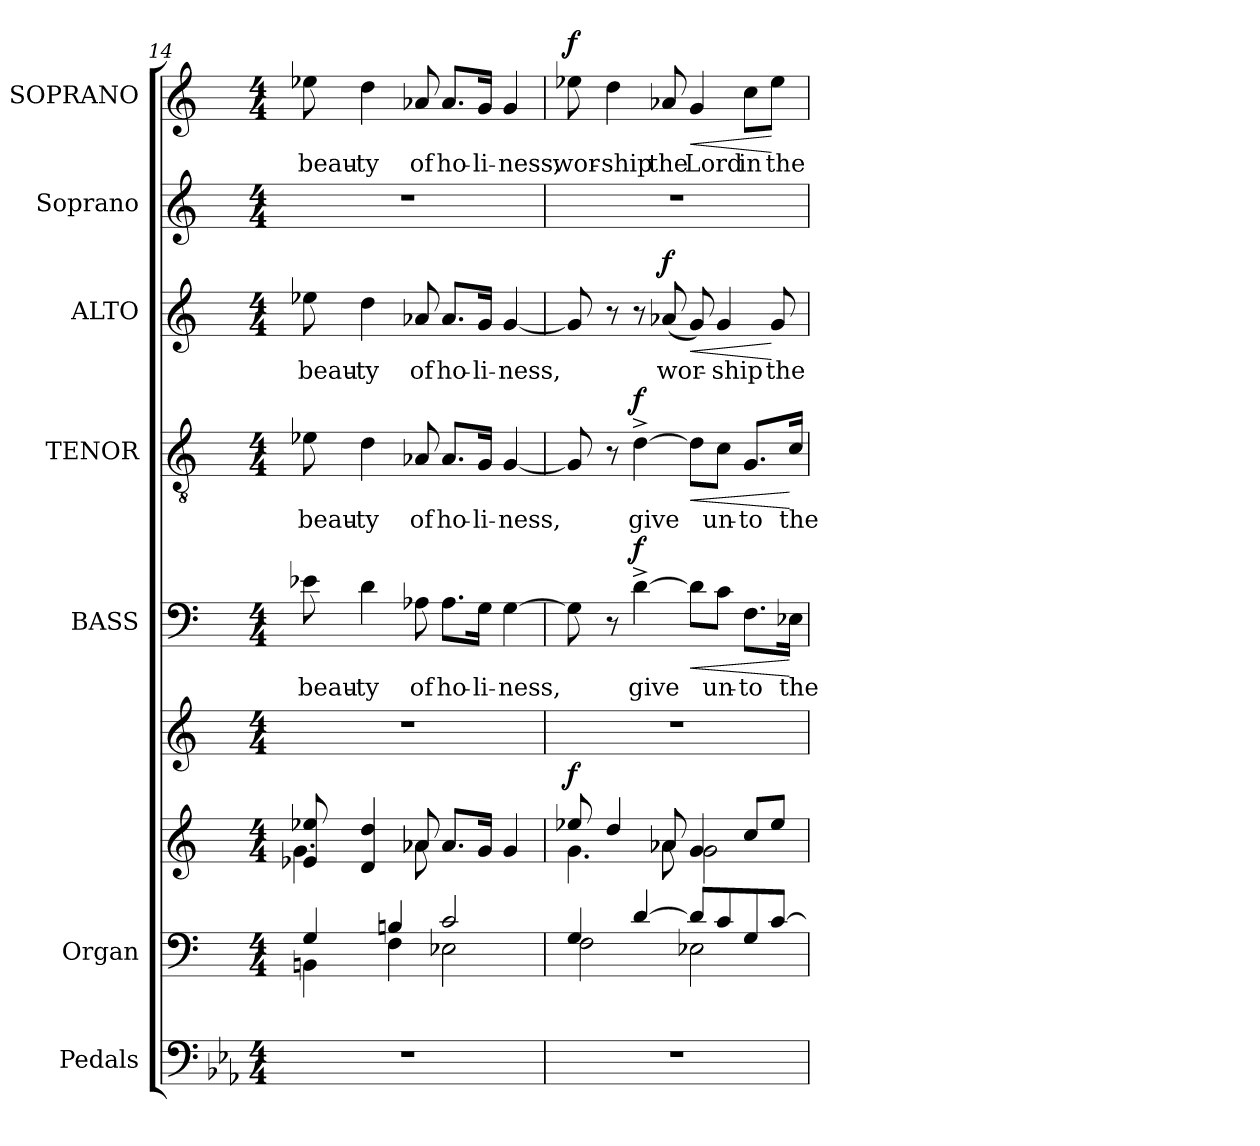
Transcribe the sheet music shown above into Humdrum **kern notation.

**kern	**kern	**kern	**kern	**dynam	**kern	**text	**dynam	**kern	**text	**dynam	**kern	**text	**dynam	**kern	**kern	**text	**dynam
*part7	*part6	*part6	*part6	*part6	*part5	*part5	*part5	*part4	*part4	*part4	*part3	*part3	*part3	*part2	*part1	*part1	*part1
*staff9	*staff8	*staff7	*staff6	*staff6/7/8	*staff5	*staff5	*staff5	*staff4	*staff4	*staff4	*staff3	*staff3	*staff3	*staff2	*staff1	*staff1	*staff1
*I"Pedals	*I"Organ	*	*	*	*I"BASS	*	*	*I"TENOR	*	*	*I"ALTO	*	*	*I"Soprano	*I"SOPRANO	*	*
*I'Ped.	*I'Org.	*	*	*	*I'B.	*	*	*I'T.	*	*	*I'A.	*	*	*I'S.	*I'S.	*	*
*clefF4	*clefF4	*clefG2	*clefG2	*	*clefF4	*	*	*clefGv2	*	*	*clefG2	*	*	*clefG2	*clefG2	*	*
*	*	*	*	*	*	*	*	*ITrd7c12	*	*	*	*	*	*	*	*	*
*k[b-e-a-]	*k[]	*k[]	*k[]	*	*k[]	*	*	*k[]	*	*	*k[]	*	*	*k[]	*k[]	*	*
*E-:	*C:	*C:	*C:	*	*C:	*	*	*C:	*	*	*C:	*	*	*C:	*C:	*	*
*M4/4	*M4/4	*M4/4	*M4/4	*	*M4/4	*	*	*M4/4	*	*	*M4/4	*	*	*M4/4	*M4/4	*	*
=14	=14	=14	=14	=14	=14	=14	=14	=14	=14	=14	=14	=14	=14	=14	=14	=14	=14
*	*^	*^	*	*	*	*	*	*	*	*	*	*	*	*	*	*	*
!	!	!	!	!	!	!	!	!LO:LY:b:color=#000000	!	!	!	!	!	!	!	!	!	!	!
!	!	!	!	!	!	!	!	!	!	!	!LO:LY:b:color=#000000	!	!	!	!	!	!	!	!
!	!	!	!	!	!	!	!	!	!	!	!	!	!	!LO:LY:b:color=#000000	!	!	!	!	!
!	!	!	!	!	!	!	!	!	!	!	!	!	!	!	!	!	!	!LO:LY:b:color=#000000	!
1r	4Gi/	4BBni\	8e-i/ 8ee-i	4.gi\	1r	.	8e-i\	beau-	.	8E-i\	beau-	.	8ee-i\	beau-	.	1r	8ee-i\	beau-	.
!	!	!	!	!	!	!	!	!LO:LY:b:color=#000000	!	!	!	!	!	!	!	!	!	!	!
!	!	!	!	!	!	!	!	!	!	!	!LO:LY:b:color=#000000	!	!	!	!	!	!	!	!
!	!	!	!	!	!	!	!	!	!	!	!	!	!	!LO:LY:b:color=#000000	!	!	!	!	!
!	!	!	!	!	!	!	!	!	!	!	!	!	!	!	!	!	!	!LO:LY:b:color=#000000	!
.	.	.	4di/ 4ddi	.	.	.	4di\	-ty	.	4Di\	-ty	.	4ddi\	-ty	.	.	4ddi\	-ty	.
.	4Bni/	4Fi\	.	.	.	.	.	.	.	.	.	.	.	.	.	.	.	.	.
!	!	!	!	!	!	!	!	!LO:LY:b:color=#000000	!	!	!	!	!	!	!	!	!	!	!
!	!	!	!	!	!	!	!	!	!	!	!LO:LY:b:color=#000000	!	!	!	!	!	!	!	!
!	!	!	!	!	!	!	!	!	!	!	!	!	!	!LO:LY:b:color=#000000	!	!	!	!	!
!	!	!	!	!	!	!	!	!	!	!	!	!	!	!	!	!	!	!LO:LY:b:color=#000000	!
.	.	.	8a-i/	8a-i\	.	.	8A-i\	of	.	8AA-i/	of	.	8a-i/	of	.	.	8a-i/	of	.
!	!	!	!	!	!	!	!	!LO:LY:b:color=#000000	!	!	!	!	!	!	!	!	!	!	!
!	!	!	!	!	!	!	!	!	!	!	!LO:LY:b:color=#000000	!	!	!	!	!	!	!	!
!	!	!	!	!	!	!	!	!	!	!	!	!	!	!LO:LY:b:color=#000000	!	!	!	!	!
!	!	!	!	!	!	!	!	!	!	!	!	!	!	!	!	!	!	!LO:LY:b:color=#000000	!
.	2ci/	2E-i\	8.a-i/L	2ryy	.	.	8.A-i\L	ho-	.	8.AA-i/L	ho-	.	8.a-i/L	ho-	.	.	8.a-i/L	ho-	.
!	!	!	!	!	!	!	!	!LO:LY:b:color=#000000	!	!	!	!	!	!	!	!	!	!	!
!	!	!	!	!	!	!	!	!	!	!	!LO:LY:b:color=#000000	!	!	!	!	!	!	!	!
!	!	!	!	!	!	!	!	!	!	!	!	!	!	!LO:LY:b:color=#000000	!	!	!	!	!
!	!	!	!	!	!	!	!	!	!	!	!	!	!	!	!	!	!	!LO:LY:b:color=#000000	!
.	.	.	16gi/Jk	.	.	.	16Gi\Jk	-li-	.	16GGi/Jk	-li-	.	16gi/Jk	-li-	.	.	16gi/Jk	-li-	.
!	!	!	!	!	!	!	!	!LO:LY:b:color=#000000	!	!	!	!	!	!	!	!	!	!	!
!	!	!	!	!	!	!	!	!	!	!	!LO:LY:b:color=#000000	!	!	!	!	!	!	!	!
!	!	!	!	!	!	!	!	!	!	!	!	!	!	!LO:LY:b:color=#000000	!	!	!	!	!
!	!	!	!	!	!	!	!	!	!	!	!	!	!	!	!	!	!	!LO:LY:b:color=#000000	!
.	.	.	4gi/	.	.	.	[4Gi\	-ness,	.	[4GGi/	-ness,	.	[4gi/	-ness,	.	.	4gi/	-ness,	.
!!LO:PB:g=z
=15	=15	=15	=15	=15	=15	=15	=15	=15	=15	=15	=15	=15	=15	=15	=15	=15	=15	=15	=15
!	!	!	!	!	!	!	!	!	!	!	!	!	!	!	!	!	!	!LO:LY:b:color=#000000	!
1r	4Gi/	2Fi\	8ee-i/	4.gi\	1r	f	8Gi\]	.	.	8GGi/]	.	.	8gi/]	.	.	1r	8ee-i\	wor-	f
!	!	!	!	!	!	!	!	!	!	!	!	!	!	!	!	!	!	!LO:LY:b:color=#000000	!
.	.	.	4ddi/	.	.	.	8r	.	.	8r	.	.	8r	.	.	.	4ddi\	-ship	.
!	!	!	!	!	!	!	!	!LO:LY:b:color=#000000	!	!	!	!	!	!	!	!	!	!	!
!	!	!	!	!	!	!	!	!	!	!	!LO:LY:b:color=#000000	!	!	!	!	!	!	!	!
.	[4di/	.	.	.	.	.	[4d^i\	give	f	[4D^i\	give	f	8r	.	.	.	.	.	.
!	!	!	!	!	!	!	!	!	!	!	!	!	!	!LO:LY:b:color=#000000	!	!	!	!	!
!	!	!	!	!	!	!	!	!	!	!	!	!	!	!	!	!	!	!LO:LY:b:color=#000000	!
.	.	.	8a-i/	8a-i\	.	.	.	.	.	.	.	.	(8a-i/	wor-	f	.	8a-i/	the	.
!	!	!	!	!	!	!	!	!	!LO:HP:b	!	!	!LO:HP:b	!	!	!LO:HP:b	!	!	!	!
!	!	!	!	!	!	!	!	!	!	!	!	!	!	!	!	!	!	!LO:LY:b:color=#000000	!LO:HP:b
.	8di/L]	2E-i\	4gi/	2gi\	.	.	8di\L]	.	<	8Di\L]	.	<	8gi/)	.	<	.	4gi/	Lord	<
!	!	!	!	!	!	!	!	!LO:LY:b:color=#000000	!	!	!	!	!	!	!	!	!	!	!
!	!	!	!	!	!	!	!	!	!	!	!LO:LY:b:color=#000000	!	!	!	!	!	!	!	!
!	!	!	!	!	!	!	!	!	!	!	!	!	!	!LO:LY:b:color=#000000	!	!	!	!	!
.	8ci/	.	.	.	.	.	8ci\J	un-	.	8Ci\J	un-	.	4gi/	-ship	.	.	.	.	.
!	!	!	!	!	!	!	!	!LO:LY:b:color=#000000	!	!	!	!	!	!	!	!	!	!	!
!	!	!	!	!	!	!	!	!	!	!	!LO:LY:b:color=#000000	!	!	!	!	!	!	!	!
!	!	!	!	!	!	!	!	!	!	!	!	!	!	!	!	!	!	!LO:LY:b:color=#000000	!
.	8Gi/	.	8cci/L	.	.	.	8.Fi\L	-to	.	8.GGi/L	-to	.	.	.	.	.	8cci\L	in	.
!	!	!	!	!	!	!	!	!	!	!	!	!	!	!LO:LY:b:color=#000000	!	!	!	!	!
!	!	!	!	!	!	!	!	!	!	!	!	!	!	!	!	!	!	!LO:LY:b:color=#000000	!
.	[8ci/J	.	8ee-i/J	.	.	.	.	.	.	.	.	.	8gi/	the	[	.	8ee-i\J	the	[
!	!	!	!	!	!	!	!	!LO:LY:b:color=#000000	!	!	!	!	!	!	!	!	!	!	!
!	!	!	!	!	!	!	!	!	!	!	!LO:LY:b:color=#000000	!	!	!	!	!	!	!	!
.	.	.	.	.	.	.	16E-i\Jk	the	[	16Ci/Jk	the	[	.	.	.	.	.	.	.
*	*v	*v	*	*	*	*	*	*	*	*	*	*	*	*	*	*	*	*	*
*	*	*v	*v	*	*	*	*	*	*	*	*	*	*	*	*	*	*	*
=	=	=	=	=	=	=	=	=	=	=	=	=	=	=	=	=	=
*-	*-	*-	*-	*-	*-	*-	*-	*-	*-	*-	*-	*-	*-	*-	*-	*-	*-
